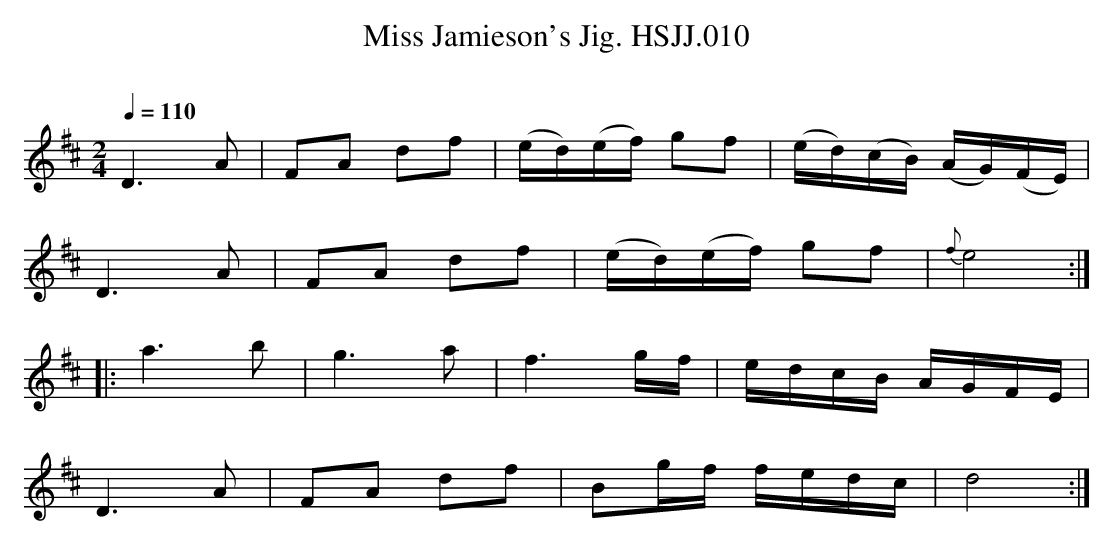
X:1
T:Miss Jamieson's Jig. HSJJ.010
M:2/4
L:1/8
Q:1/4=110
O:
K:D
D3A|FA df|(e/d/)(e/f/) gf|(e/d/)(c/B/) (A/G/)(F/E/)|
D3A|FA df|(e/d/)(e/f/) gf|{f}e4:|
|:a3b|g3a|f3g/f/|e/d/c/B/ A/G/F/E/|
D3A|FA df|Bg/f/ f/e/d/c/|d4:|
